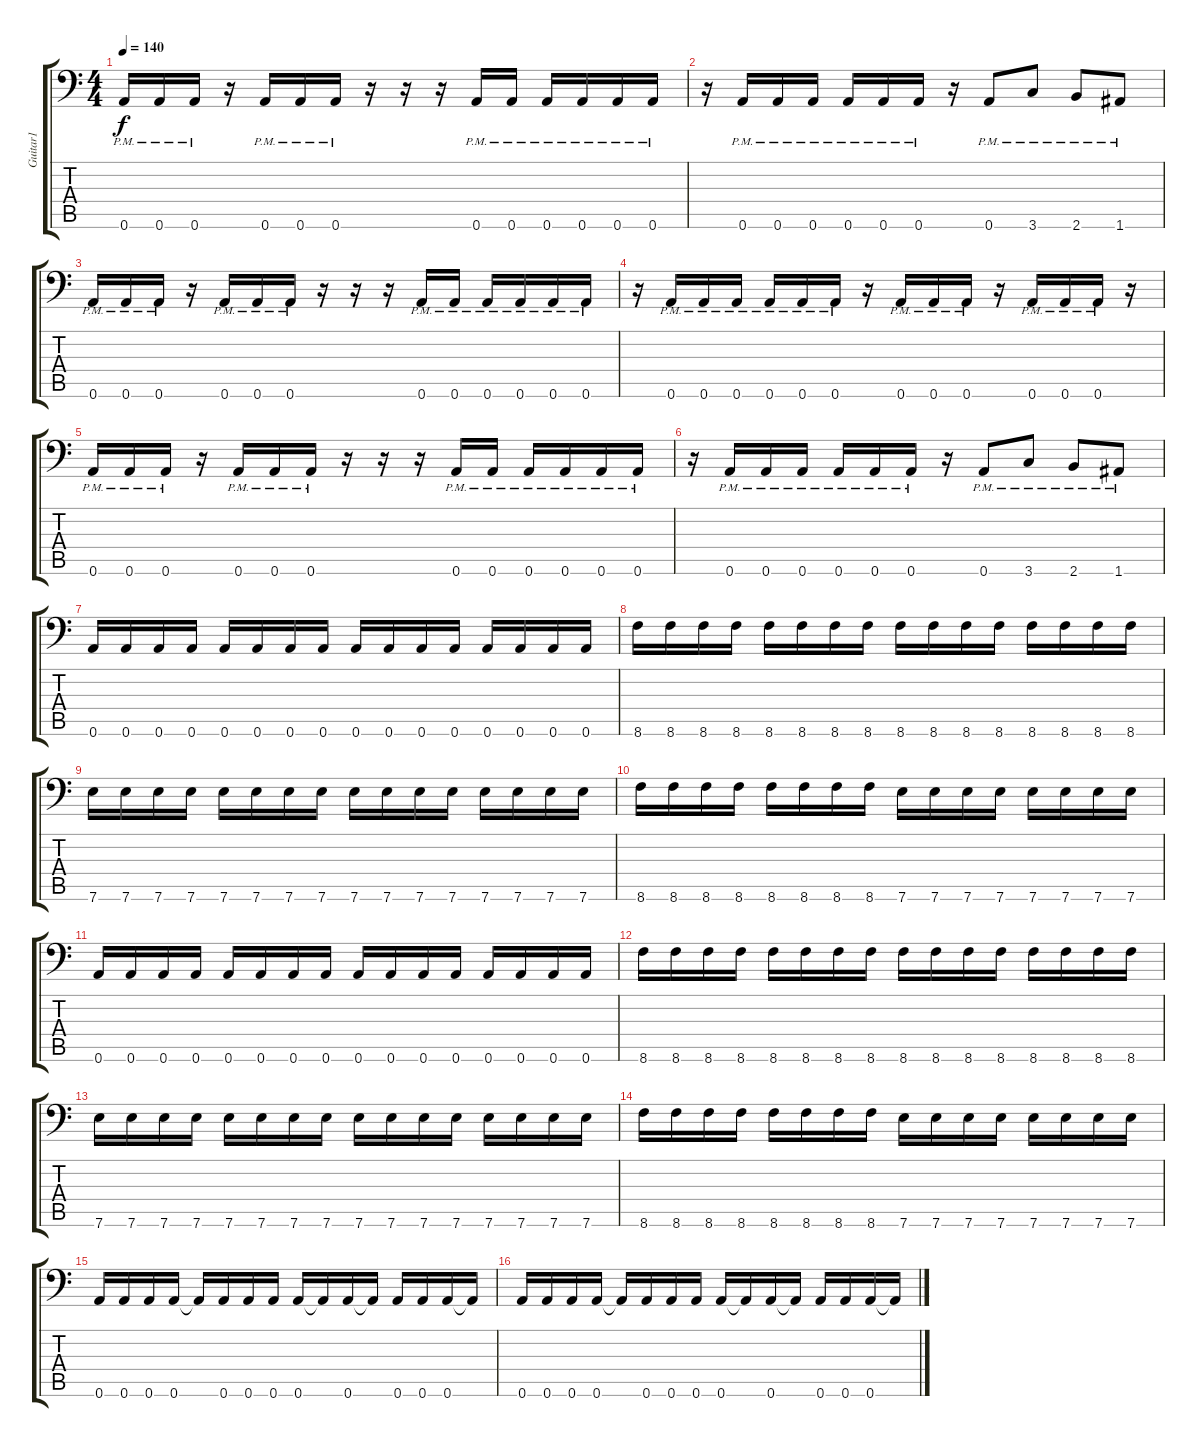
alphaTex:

\track ("Guitar1" "Guitar1") {instrument distortionguitar}
\staff {score tabs}
\tuning (B3 Gb3 D3 A2 E2 A1) {hide}
\ts (4 4)
\tempo 140
\clef f4
\ks c
0.6{pm}.16{dy f} 0.6{pm}.16 0.6{pm}.16 r.16 0.6{pm}.16 0.6{pm}.16 0.6{pm}.16 r.16 r.16 r.16 0.6{pm}.16 0.6{pm}.16 0.6{pm}.16 0.6{pm}.16 0.6{pm}.16 0.6{pm}.16 |
r.16 0.6{pm}.16 0.6{pm}.16 0.6{pm}.16 0.6{pm}.16 0.6{pm}.16 0.6{pm}.16 r.16 0.6{pm}.8 3.6{pm}.8 2.6{pm}.8 1.6{pm}.8 |
0.6{pm}.16 0.6{pm}.16 0.6{pm}.16 r.16 0.6{pm}.16 0.6{pm}.16 0.6{pm}.16 r.16 r.16 r.16 0.6{pm}.16 0.6{pm}.16 0.6{pm}.16 0.6{pm}.16 0.6{pm}.16 0.6{pm}.16 |
r.16 0.6{pm}.16 0.6{pm}.16 0.6{pm}.16 0.6{pm}.16 0.6{pm}.16 0.6{pm}.16 r.16 0.6{pm}.16 0.6{pm}.16 0.6{pm}.16 r.16 0.6{pm}.16 0.6{pm}.16 0.6{pm}.16 r.16 |
0.6{pm}.16 0.6{pm}.16 0.6{pm}.16 r.16 0.6{pm}.16 0.6{pm}.16 0.6{pm}.16 r.16 r.16 r.16 0.6{pm}.16 0.6{pm}.16 0.6{pm}.16 0.6{pm}.16 0.6{pm}.16 0.6{pm}.16 |
r.16 0.6{pm}.16 0.6{pm}.16 0.6{pm}.16 0.6{pm}.16 0.6{pm}.16 0.6{pm}.16 r.16 0.6{pm}.8 3.6{pm}.8 2.6{pm}.8 1.6{pm}.8 |
0.6.16 0.6.16 0.6.16 0.6.16 0.6.16 0.6.16 0.6.16 0.6.16 0.6.16 0.6.16 0.6.16 0.6.16 0.6.16 0.6.16 0.6.16 0.6.16 |
8.6.16 8.6.16 8.6.16 8.6.16 8.6.16 8.6.16 8.6.16 8.6.16 8.6.16 8.6.16 8.6.16 8.6.16 8.6.16 8.6.16 8.6.16 8.6.16 |
7.6.16 7.6.16 7.6.16 7.6.16 7.6.16 7.6.16 7.6.16 7.6.16 7.6.16 7.6.16 7.6.16 7.6.16 7.6.16 7.6.16 7.6.16 7.6.16 |
8.6.16 8.6.16 8.6.16 8.6.16 8.6.16 8.6.16 8.6.16 8.6.16 7.6.16 7.6.16 7.6.16 7.6.16 7.6.16 7.6.16 7.6.16 7.6.16 |
0.6.16 0.6.16 0.6.16 0.6.16 0.6.16 0.6.16 0.6.16 0.6.16 0.6.16 0.6.16 0.6.16 0.6.16 0.6.16 0.6.16 0.6.16 0.6.16 |
8.6.16 8.6.16 8.6.16 8.6.16 8.6.16 8.6.16 8.6.16 8.6.16 8.6.16 8.6.16 8.6.16 8.6.16 8.6.16 8.6.16 8.6.16 8.6.16 |
7.6.16 7.6.16 7.6.16 7.6.16 7.6.16 7.6.16 7.6.16 7.6.16 7.6.16 7.6.16 7.6.16 7.6.16 7.6.16 7.6.16 7.6.16 7.6.16 |
8.6.16 8.6.16 8.6.16 8.6.16 8.6.16 8.6.16 8.6.16 8.6.16 7.6.16 7.6.16 7.6.16 7.6.16 7.6.16 7.6.16 7.6.16 7.6.16 |
0.6.16 0.6.16 0.6.16 0.6.16 0.6{t}.16 0.6.16 0.6.16 0.6.16 0.6.16 0.6{t}.16 0.6.16 0.6{t}.16 0.6.16 0.6.16 0.6.16 0.6{t}.16 |
0.6.16 0.6.16 0.6.16 0.6.16 0.6{t}.16 0.6.16 0.6.16 0.6.16 0.6.16 0.6{t}.16 0.6.16 0.6{t}.16 0.6.16 0.6.16 0.6.16 0.6{t}.16
